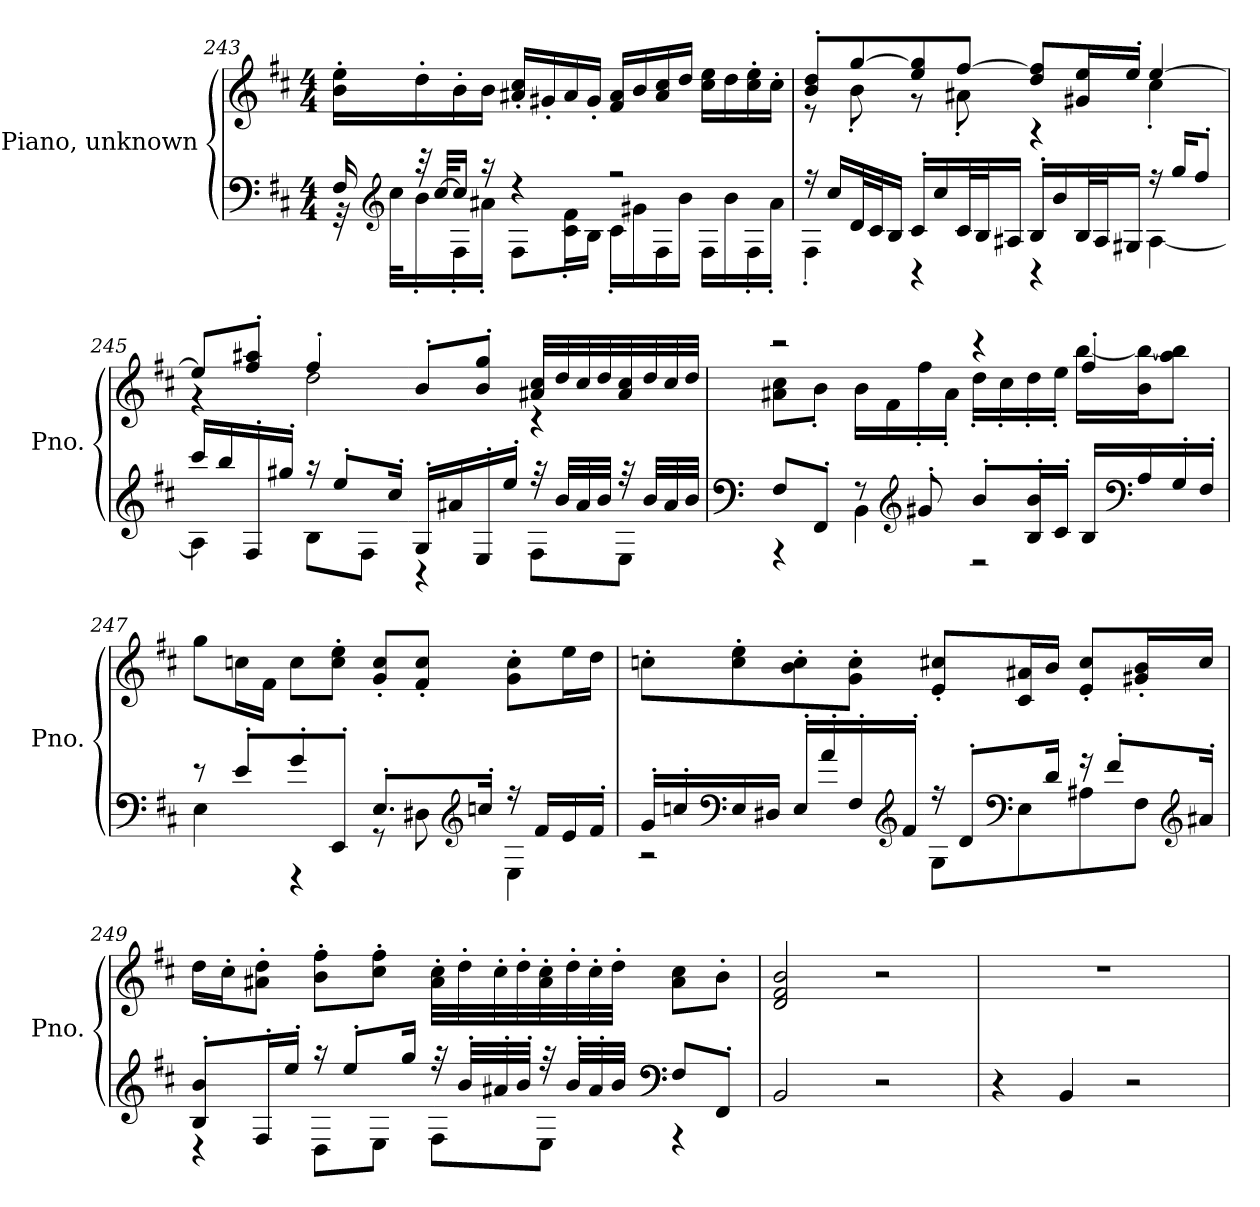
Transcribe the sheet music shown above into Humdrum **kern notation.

**kern	**kern
*part1	*part1
*staff2	*staff1
*I"Piano, unknown	*
*I'Pno.	*
!!LO:PB:g=z
*clefF4	*clefG2
*k[f#c#]	*k[f#c#]
*M4/4	*M4/4
=243	=243
*^	*
16F#/	32r	16b\' 16ee\'LL
*clefG2	*	*
.	32cc#\KLL	.
32r	16b'\	16dd'\
[32cc#/KLL	.	.
16cc#/JJ]	16F#'\	16b'\
16r	16a#X'\JJ	16b\JJ
4r	8F#\L	16a#X/' 16cc#/'LL
.	.	16g#X'/
.	16c#\' 16f#\'L	16a#/
.	16B\JJ	16g#'/JJ
2r	16c#'\LL	16f#/ 16a#/LL
.	16g#X\	16b/
.	16F#\	16a#/ 16cc#/
.	16b\JJ	16dd/JJ
.	16F#\LL	16cc#\ 16ee\LL
.	16b\	16dd\
.	16F#'\	16cc#\' 16ee\'
.	16a#'\JJ	16cc#'\JJ
!!LO:LB:g=z
=244	=244	=244
*	*	*^
16r	4F#'\	8b/' 8dd/'L	8r
16cc#/LL	.	.	.
32d/L	.	[8gg/	8b'\
32c#/J	.	.	.
16B/JJ	.	.	.
16c#'/LL	4r	8ee/ 8gg/]	8r
16cc#/	.	.	.
32c#/L	.	[8ff#/J	8a#X'\
32B/J	.	.	.
16A#X/JJ	.	.	.
16B'/LL	4r	8dd/ 8ff#/]L	4r
16b/	.	.	.
32B/L	.	16g#X/ 16ee/L	.
32A#/J	.	.	.
16G#X/JJ	.	16ee'/JJ	.
16r	[4A#\	[4ee/	4cc#'\
16gg/KL	.	.	.
8ff#'/J	.	.	.
=245	=245	=245	=245
16ccc#/LL	4A#\]	8ee/L]	4r
16bb/	.	.	.
16F#'/	.	8ff#/' 8aa#X/'J	.
16gg#X'/JJ	.	.	.
16r	8B\L	4ff#'/	2dd\
8ee'/L	.	.	.
.	8F#\J	.	.
16cc#'/Jk	.	.	.
16G'/LL	4r	8b'/L	.
16a#X/	.	.	.
16E'/	.	8b/' 8gg/'J	.
16ee'/JJ	.	.	.
32r	8F#\L	32a#X/ 32cc#/LLL	4r
32b/LLL	.	32dd/	.
32a#/	.	32cc#/	.
32b/JJJ	.	32dd/	.
32r	8E\J	32a#/ 32cc#/	.
32b/LLL	.	32dd/	.
32a#/	.	32cc#/	.
32b/JJJ	.	32dd/JJJ	.
!!LO:LB:g=z	!!
=246	=246	=246	=246
*clefF4	*	*	*
8F#/L	4r	2r	8a#X\ 8cc#\L
8FF#'/J	.	.	8b'\J
8r	4BB\	.	16b\LL
.	.	.	16f#\
*clefG2	*	*	*
8g#X'/	.	.	16ff#'\
.	.	.	16a#'\JJ
8b'/L	2r	4r	16dd'\LL
.	.	.	16cc#'\
16B/' 16b/'L	.	.	16dd'\
16c#'/JJ	.	.	16ee'\JJ
16B/LL	.	4ff#'/	[16bb\LL
*clefF4	*	*	*
16A/	.	.	16b\ 16bb\_J
16G'/	.	.	8aa\ 8bb\]J
16F#'/JJ	.	.	.
*	*	*v	*v
=247	=247	=247
8r	4E\	8gg\L
8e'/L	.	16ccn\L
.	.	16f#\JJ
8g'/	4r	8cc\L
8EE'/J	.	8cc\' 8ee\'J
8.E'/L	8r	8g/' 8cc/'L
.	8D#X\	8f#/' 8cc/'J
*clefG2	*	*
16ccn'/Jk	.	.
16r	4E\	8g\' 8cc\'L
16f#/LL	.	.
16e/	.	16ee\L
16f#'/JJ	.	16dd\JJ
!!LO:LB:g=z
=248	=248	=248
16g'/LL	2r	8ccn'\L
16ccn'/	.	.
*clefF4	*	*
16E/	.	8cc\' 8ee\'
16D#X/JJ	.	.
16E'/LL	.	8b\' 8cc\'
16a'/	.	.
16F#'/	.	8g\' 8cc\'J
*clefG2	*	*
16f#'/JJ	.	.
16r	8G\L	8e/' 8cc#X/'L
8d'/L	.	.
*clefF4	*	*
.	8E\	16c#/ 16a#X/L
16d/Jk	.	16b/JJ
16r	8A#X\	8e/' 8cc#/'L
8f#'/L	.	.
.	8F#\J	16g#X/' 16b/'L
*clefG2	*	*
16a#X'/Jk	.	16cc#/JJ
!!LO:LB:g=z
=249	=249	=249
8B/' 8b/'L	4r	16dd\LL
.	.	16cc#'\J
16F#'/L	.	8a#X\' 8dd\'J
16ee'/JJ	.	.
16r	8D\L	8b\' 8ff#\'L
8ee'/L	.	.
.	8E\J	8cc#\' 8ff#\'J
16gg/Jk	.	.
32r	8F#\L	32a#\' 32cc#\'LLL
32b'/LLL	.	32dd'\
32a#X'/	.	32cc#'\
32b'/JJJ	.	32dd'\
32r	8E\J	32a#\' 32cc#\'
32b'/LLL	.	32dd'\
32a#'/	.	32cc#'\
32b/JJJ	.	32dd'\JJJ
*clefF4	*	*
8F#/L	4r	8a#\ 8cc#\L
8FF#'/J	.	8b'\J
*v	*v	*
=250	=250
2BB/	2d/ 2f#/ 2b/
2r	2r
=251	=251
4r	1r
4BB/	.
2r	.
=	=
*-	*-
